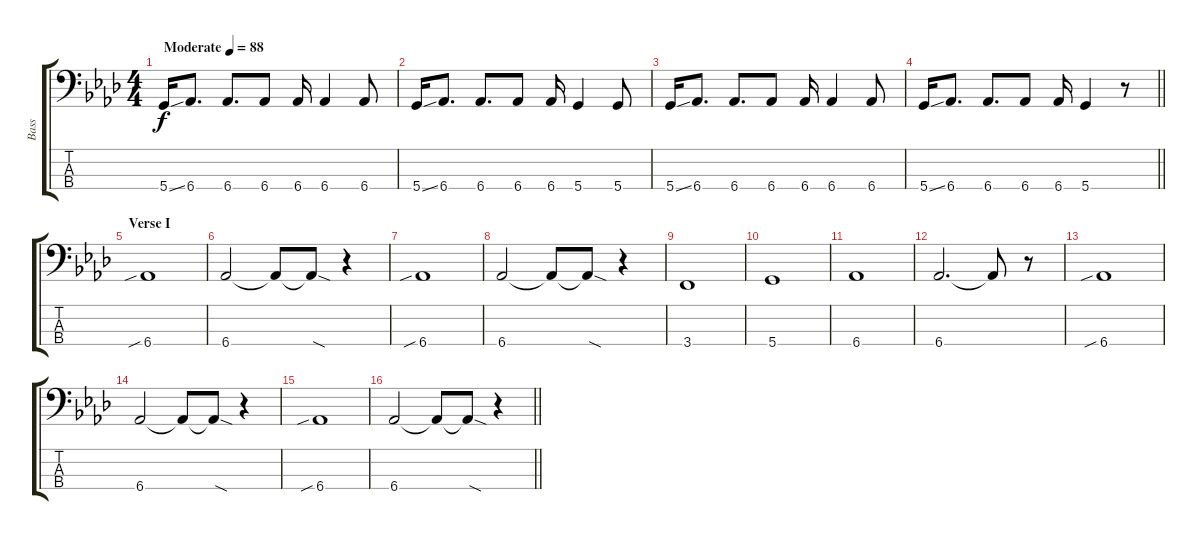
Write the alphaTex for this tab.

\track ("Bass" "Bass") {instrument electricbassfinger}
\staff {score tabs}
\tuning (G2 D2 A1 D1) {hide}
\ts (4 4)
\tempo (88 "Moderate")
\clef f4
\ks ab
5.4{ss}.16{dy f instrument electricbassfinger} 6.4.8{d} 6.4.8{d} 6.4.8 6.4.16 6.4.4 6.4.8 |
5.4{ss}.16 6.4.8{d} 6.4.8{d} 6.4.8 6.4.16 5.4.4 5.4.8 |
5.4{ss}.16 6.4.8{d} 6.4.8{d} 6.4.8 6.4.16 6.4.4 6.4.8 |
\barLineRight lightlight
5.4{ss}.16 6.4.8{d} 6.4.8{d} 6.4.8 6.4.16 5.4.4 r.8 |
\section ("" "Verse I")
6.4{sib}.1 |
6.4.2 6.4{t}.8 6.4{sod t}.8 r.4 |
6.4{sib}.1 |
6.4.2 6.4{t}.8 6.4{sod t}.8 r.4 |
3.4.1 |
5.4.1 |
6.4.1 |
6.4.2{d} 6.4{t}.8 r.8 |
6.4{sib}.1 |
6.4.2 6.4{t}.8 6.4{sod t}.8 r.4 |
6.4{sib}.1 |
\barLineRight lightlight
6.4.2 6.4{t}.8 6.4{sod t}.8 r.4
